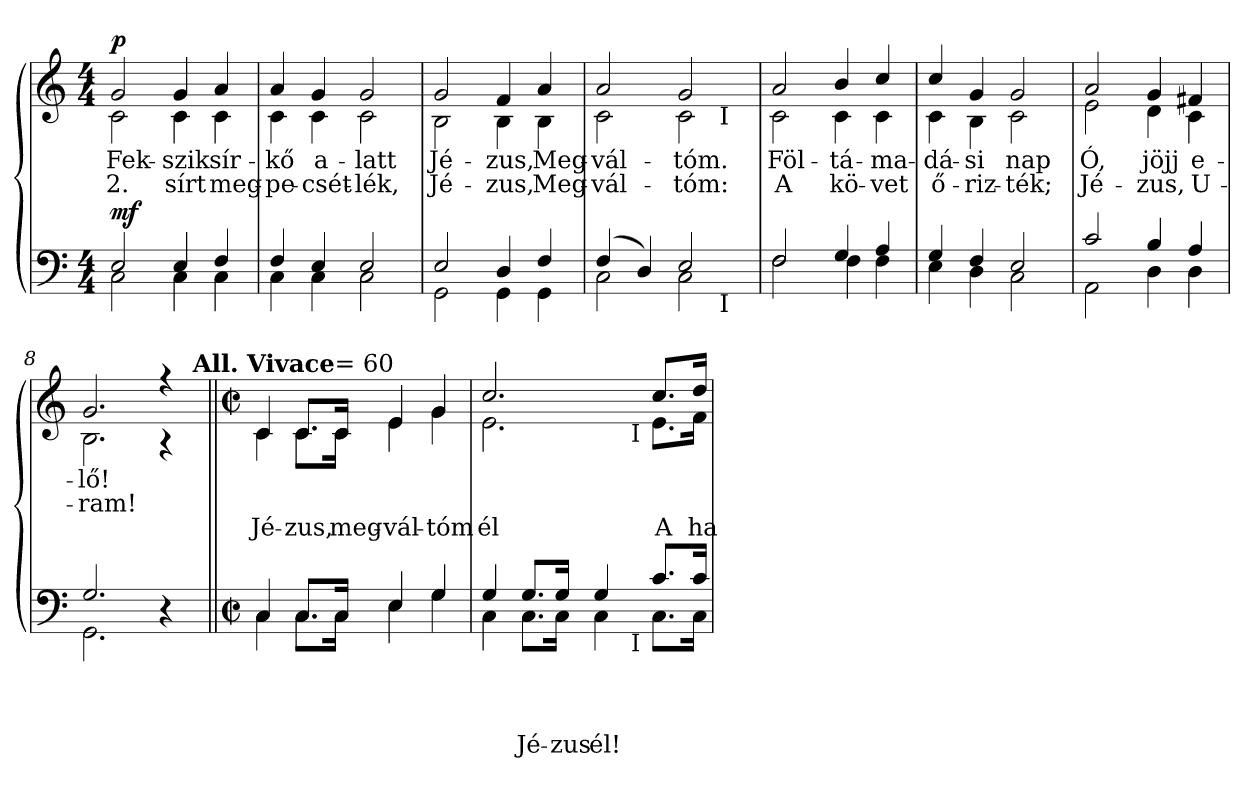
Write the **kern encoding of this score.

**kern	**text	**text	**text	**text	**dynam	**kern	**text	**text	**text	**dynam
*part2	*part2	*part2	*part2	*part2	*part2	*part1	*part1	*part1	*part1	*part1
*staff2	*staff2	*staff2	*staff2	*staff2	*staff2	*staff1	*staff1	*staff1	*staff1	*staff1
*clefF4	*	*	*	*	*	*clefG2	*	*	*	*
*k[]	*	*	*	*	*	*k[]	*	*	*	*
*C:	*	*	*	*	*	*C:	*	*	*	*
*M4/4	*	*	*	*	*	*M4/4	*	*	*	*
=1	=1	=1	=1	=1	=1	=1	=1	=1	=1	=1
*^	*	*	*	*	*	*	*	*	*	*
!	!	!	!	!	!	!	!LO:TX:a:B:t=Solenne	!	!	!	!
!	!	!	!	!	!	!LO:DY:a	!	!LO:LY:b	!LO:LY:b	!	!LO:DY:b
*	*	*	*	*	*	*	*^	*	*	*	*
2E/	2C\	.	.	.	.	mf	2g/	2c\	Fek-	2.	.	p
!	!	!	!	!	!	!	!	!	!LO:LY:b	!LO:LY:b	!	!
4E/	4C\	.	.	.	.	.	4g/	4c\	-szik	sírt	.	.
!	!	!	!	!	!	!	!	!	!LO:LY:b	!LO:LY:b	!	!
4F/	4C\	.	.	.	.	.	4a/	4c\	sír-	meg-	.	.
=2	=2	=2	=2	=2	=2	=2	=2	=2	=2	=2	=2	=2
!	!	!	!	!	!	!	!	!	!LO:LY:b	!LO:LY:b	!	!
4F/	4C\	.	.	.	.	.	4a/	4c\	-kő	-pe-	.	.
!	!	!	!	!	!	!	!	!	!LO:LY:b	!LO:LY:b	!	!
4E/	4C\	.	.	.	.	.	4g/	4c\	a-	-csét-	.	.
!	!	!	!	!	!	!	!	!	!LO:LY:b	!LO:LY:b	!	!
2E/	2C\	.	.	.	.	.	2g/	2c\	-latt	-lék,	.	.
=3	=3	=3	=3	=3	=3	=3	=3	=3	=3	=3	=3	=3
!	!	!	!	!	!	!	!	!	!LO:LY:b	!LO:LY:b	!	!
2E/	2GG\	.	.	.	.	.	2g/	2B\	Jé-	Jé-	.	.
!	!	!	!	!	!	!	!	!	!LO:LY:b	!LO:LY:b	!	!
4D/	4GG\	.	.	.	.	.	4f/	4B\	-zus,	-zus,	.	.
!	!	!	!	!	!	!	!	!	!LO:LY:b	!LO:LY:b	!	!
4F/	4GG\	.	.	.	.	.	4a/	4B\	Meg-	Meg-	.	.
*	*	*	*	*	*	*	*v	*v	*	*	*	*
=4	=4	=4	=4	=4	=4	=4	=4	=4	=4	=4	=4
*	*	*	*	*	*	*	*^	*	*	*	*
!	!	!	!	!	!	!	!	!	!LO:LY:b	!LO:LY:b	!	!
*	*^	*	*	*	*	*	*	*^	*	*	*	*
(>4F/	2C\	2.ryy	.	.	.	.	.	2a/	2c\	2.ryy	-vál-	-vál-	.	.
4D/)	.	.	.	.	.	.	.	.	.	.	.	.	.	.
!	!	!	!	!	!	!	!	!	!	!	!LO:LY:b	!LO:LY:b	!	!
2E/	2C\	.	.	.	.	.	.	2g/	2c\	.	-tóm.	-tóm:	.	.
!	!	!	!	!	!	!	!	!	!	!LO:TX:b:t=I	!	!	!	!
!	!	!LO:TX:b:t=I	!	!	!	!	!	!	!	!	!	!	!	!
.	.	4ryy	.	.	.	.	.	.	.	4ryy	.	.	.	.
*	*v	*v	*	*	*	*	*	*	*	*	*	*	*	*
*	*	*	*	*	*	*	*v	*v	*v	*	*	*	*
=5	=5	=5	=5	=5	=5	=5	=5	=5	=5	=5	=5
*	*^	*	*	*	*	*	*^	*	*	*	*
*	*	*	*	*	*	*	*	*	*^	*	*	*	*
!	!	!	!	!	!	!	!	!	!	!	!LO:LY:b	!LO:LY:b	!	!
*	*v	*v	*	*	*	*	*	*	*	*	*	*	*	*
*	*	*	*	*	*	*	*	*v	*v	*	*	*	*
2F/	2F\	.	.	.	.	.	2a/	2c\	Föl-	A	.	.
!	!	!	!	!	!	!	!	!	!LO:LY:b	!LO:LY:b	!	!
4G/	4F\	.	.	.	.	.	4b/	4c\	-tá-	kö-	.	.
!	!	!	!	!	!	!	!	!	!LO:LY:b	!LO:LY:b	!	!
4A/	4F\	.	.	.	.	.	4cc/	4c\	-ma-	-vet	.	.
=6	=6	=6	=6	=6	=6	=6	=6	=6	=6	=6	=6	=6
!	!	!	!	!	!	!	!	!	!LO:LY:b	!LO:LY:b	!	!
4G/	4E\	.	.	.	.	.	4cc/	4c\	-dá-	ő-	.	.
!	!	!	!	!	!	!	!	!	!LO:LY:b	!LO:LY:b	!	!
4F/	4D\	.	.	.	.	.	4g/	4B\	-si	-riz-	.	.
!	!	!	!	!	!	!	!	!	!LO:LY:b	!LO:LY:b	!	!
2E/	2C\	.	.	.	.	.	2g/	2c\	nap	-ték;	.	.
=7	=7	=7	=7	=7	=7	=7	=7	=7	=7	=7	=7	=7
!	!	!	!	!	!	!	!	!	!LO:LY:b	!LO:LY:b	!	!
2c/	2AA\	.	.	.	.	.	2a/	2e\	Ó,	Jé-	.	.
!	!	!	!	!	!	!	!	!	!LO:LY:b	!LO:LY:b	!	!
4B/	4D\	.	.	.	.	.	4g/	4d\	jöjj	-zus,	.	.
!	!	!	!	!	!	!	!	!	!LO:LY:b	!LO:LY:b	!	!
4A/	4D\	.	.	.	.	.	4f#X/	4c\	e-	U-	.	.
*	*	*	*	*	*	*	*v	*v	*	*	*	*
!!LO:LB:g=z
=8	=8	=8	=8	=8	=8	=8	=8	=8	=8	=8	=8
*	*	*	*	*	*	*	*^	*	*	*	*
!	!	!	!	!	!	!	!	!	!LO:LY:b	!LO:LY:b	!	!
*	*	*	*	*	*	*	*	*^	*	*	*	*
2.G/	2.GG\	.	.	.	.	.	2.g/	2.B\	2...ryy	-lő!	-ram!	.	.
4ryy	4r	.	.	.	.	.	4r	4r	.	.	.	.	.
!	!	!	!	!	!	!	!	!	!LO:TX:a:B:t=All. Vivace	!	!	!	!
.	.	.	.	.	.	.	.	.	16ryy	.	.	.	.
*	*	*	*	*	*	*	*v	*v	*v	*	*	*	*
=9||	=9||	=9||	=9||	=9||	=9||	=9||	=9||	=9||	=9||	=9||	=9||
*M2/2	*	*	*	*	*	*	*M2/2	*	*	*	*
*met(c|)	*	*	*	*	*	*	*met(c|)	*	*	*	*
*	*	*	*	*	*	*	*^	*	*	*	*
*	*	*	*	*	*	*	*	*^	*	*	*	*
!	!	!	!	!	!	!	!	!	!	!	!	!LO:LY:b	!
*	*	*	*	*	*	*	*	*v	*v	*	*	*	*
4C/	4C\	.	.	.	.	.	4c/	4c\	.	.	Jé-	.
!	!	!	!	!	!	!	!	!	!	!	!LO:LY:b	!
8.C/L	8.C\L	.	.	.	.	.	8.c/L	8.c\L	.	.	-zus,	.
!	!	!	!	!	!	!	!LO:TX:a:t== 60	!	!	!	!	!
!	!	!	!	!	!	!	!	!	!	!	!LO:LY:b	!
16C/Jk	16C\Jk	.	.	.	.	.	16c/Jk	16c\Jk	.	.	meg-	.
!	!	!	!	!	!	!	!	!	!	!	!LO:LY:b	!
4E/	4E\	.	.	.	.	.	4e/	4e\	.	.	-vál-	.
!	!	!	!	!	!	!	!	!	!	!	!LO:LY:b	!
4G/	4G\	.	.	.	.	.	4g/	4g\	.	.	-tóm	.
*	*	*	*	*	*	*	*v	*v	*	*	*	*
=10	=10	=10	=10	=10	=10	=10	=10	=10	=10	=10	=10
*	*	*	*	*	*	*	*^	*	*	*	*
!	!	!	!	!	!	!	!	!	!	!	!LO:LY:b	!
*	*^	*	*	*	*	*	*	*^	*	*	*	*
4G/	4C\	2ryy	.	.	.	.	.	2.cc/	2.e\	2ryy	.	.	él	.
!	!	!	!	!	!	!LO:LY:a	!	!	!	!	!	!	!	!
8.G/L	8.C\L	.	.	.	.	Jé-	.	.	.	.	.	.	.	.
!	!	!	!	!	!	!LO:LY:a	!	!	!	!	!	!	!	!
16G/Jk	16C\Jk	.	.	.	.	-zus	.	.	.	.	.	.	.	.
!	!	!	!	!	!	!LO:LY:a	!	!	!	!	!	!	!	!
4G/	4C\	8ryy	.	.	.	él!	.	.	.	8ryy	.	.	.	.
.	.	32ryy	.	.	.	.	.	.	.	32ryy	.	.	.	.
!	!	!	!	!	!	!	!	!	!	!LO:TX:b:t=I	!	!	!	!
!	!	!LO:TX:b:t=I	!	!	!	!	!	!	!	!	!	!	!	!
.	.	4ryy	.	.	.	.	.	.	.	4ryy	.	.	.	.
!	!	!	!	!	!	!	!	!	!	!	!	!	!LO:LY:b	!
8.c/L	8.C\L	.	.	.	.	.	.	8.cc/L	8.e\L	.	.	.	A	.
.	.	16.ryy	.	.	.	.	.	.	.	16.ryy	.	.	.	.
!	!	!	!	!	!	!	!	!	!	!	!	!	!LO:LY:b	!
16c/Jk	16C\Jk	.	.	.	.	.	.	16dd/Jk	16f\Jk	.	.	.	ha-	.
*v	*v	*v	*	*	*	*	*	*	*	*	*	*	*	*
*	*	*	*	*	*	*v	*v	*v	*	*	*	*
=	=	=	=	=	=	=	=	=	=	=
*-	*-	*-	*-	*-	*-	*-	*-	*-	*-	*-
